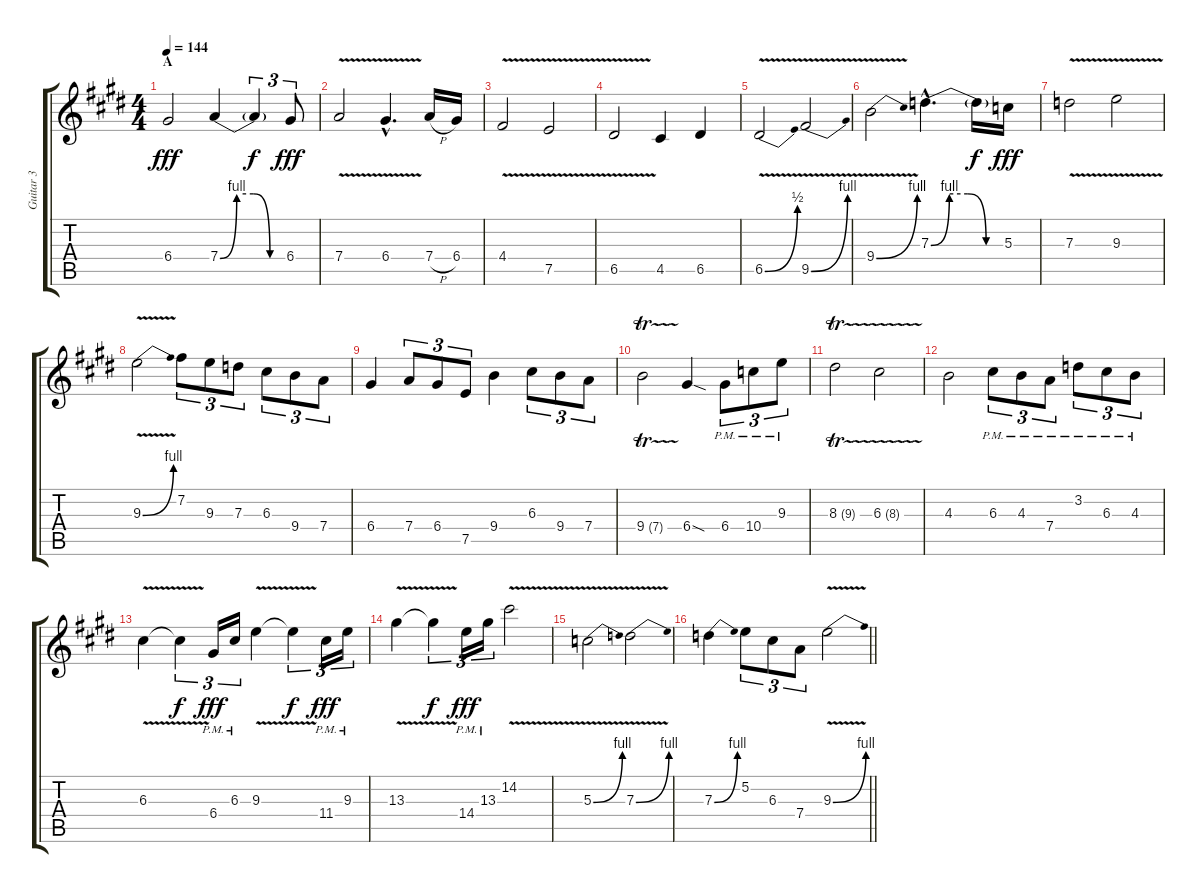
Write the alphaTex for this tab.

\track ("Guitar 3" "Guitar 3") {instrument distortionguitar}
\staff {score tabs}
\tuning (E4 B3 G3 D3 A2 E2) {hide}
\ts (4 4)
\section ("" "A")
\tempo 144
\clef g2
\ks e
6.4.2{dy fff instrument distortionguitar} 7.4{be (custom 0 0 15 4 30 4 45 0 60 0)}.4 7.4{t}.4{tu (3 2) dy f} 6.4.8{tu (3 2) dy fff} |
7.4{v}.2 6.4{v hac}.4{d} 7.4{h}.16 6.4.16 |
4.4{v}.2 7.5{v}.2 |
6.5{v}.2 4.5.4 6.5.4 |
6.5{be (bend 0 0 60 2) v}.2 9.5{be (bend 0 0 60 4) v}.2 |
9.4{be (bend 0 0 60 4) v}.2 7.3{be (custom 0 0 15 4 30 4 45 0 60 0) hac}.4{d} 7.3{t}.16{dy f} 5.3.16{dy fff} |
7.3{v}.2 9.3{v}.2 |
9.3{be (bend 0 0 60 4) v}.2 7.2.8{tu (3 2)} 9.3.8{tu (3 2)} 7.3.8{tu (3 2)} 6.3.8{tu (3 2)} 9.4.8{tu (3 2)} 7.4.8{tu (3 2)} |
6.4.4 7.4.8{tu (3 2)} 6.4.8{tu (3 2)} 7.5.8{tu (3 2)} 9.4.4 6.3.8{tu (3 2)} 9.4.8{tu (3 2)} 7.4.8{tu (3 2)} |
9.4{tr (7 32)}.2 6.4{sod}.4 6.4{pm}.8{tu (3 2)} 10.4{pm}.8{tu (3 2)} 9.3{pm}.8{tu (3 2)} |
8.3{tr (9 32)}.2 6.3{tr (8 32)}.2 |
4.3.2 6.3{pm}.8{tu (3 2)} 4.3{pm}.8{tu (3 2)} 7.4{pm}.8{tu (3 2)} 3.2{pm}.8{tu (3 2)} 6.3{pm}.8{tu (3 2)} 4.3{pm}.8{tu (3 2)} |
6.3{v}.4 6.3{t}.4{tu (3 2) dy f} 6.4{pm}.16{tu (3 2) dy fff} 6.3{pm}.16{tu (3 2)} 9.3{v}.4 9.3{t}.4{tu (3 2) dy f} 11.4{pm}.16{tu (3 2) dy fff} 9.3{pm}.16{tu (3 2)} |
13.3{v}.4 13.3{t}.4{tu (3 2) dy f} 14.4{pm}.16{tu (3 2) dy fff} 13.3{pm}.16{tu (3 2)} 14.2{v}.2 |
5.3{be (bend 0 0 60 4) v}.2 7.3{be (bend 0 0 60 4) v}.2 |
\barLineRight lightlight
7.3{be (bend 0 0 60 4)}.4 5.2.8{tu (3 2)} 6.3.8{tu (3 2)} 7.4.8{tu (3 2)} 9.3{be (bend 0 0 60 4) v}.2
